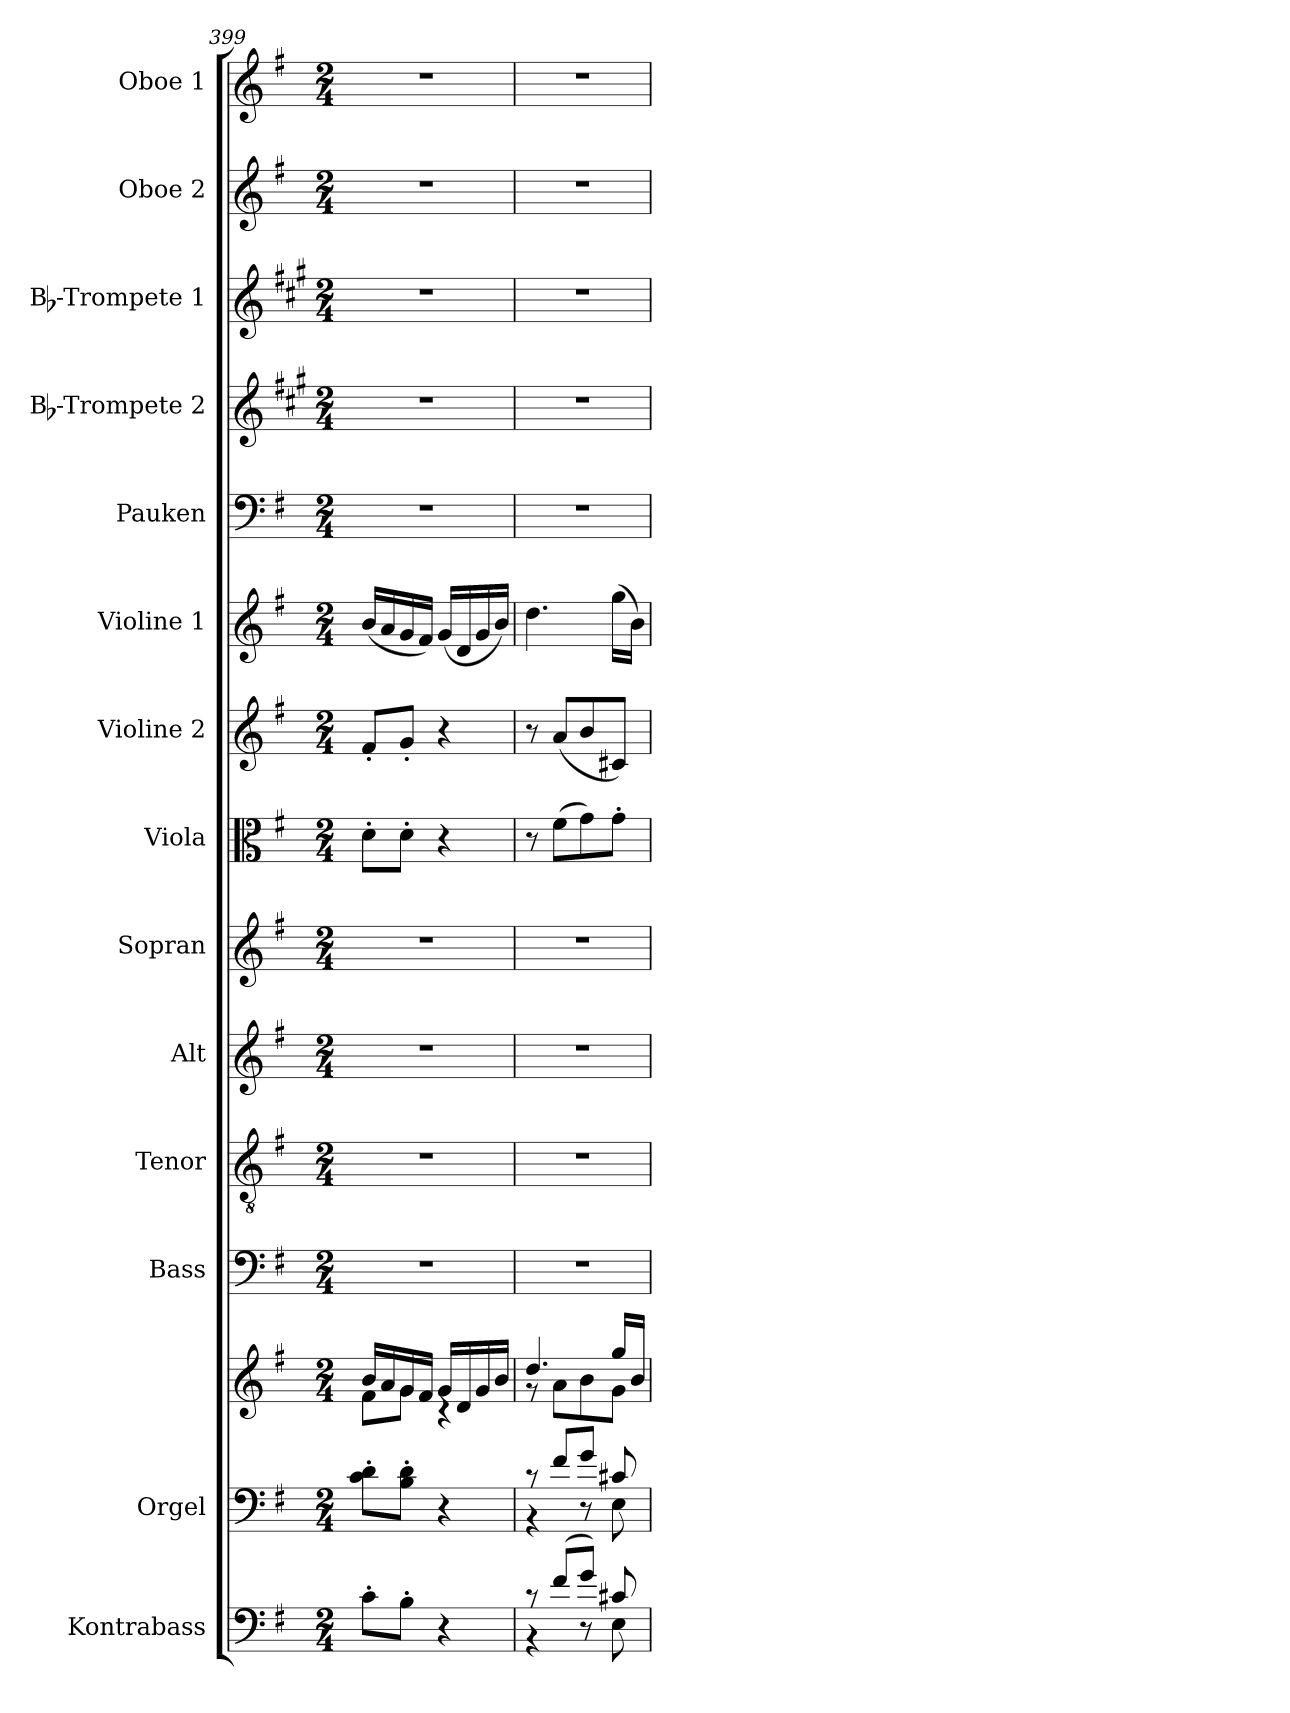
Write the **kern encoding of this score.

**kern	**kern	**kern	**kern	**kern	**kern	**kern	**kern	**kern	**kern	**kern	**kern	**kern	**kern	**kern
*part14	*part13	*part13	*part12	*part11	*part10	*part9	*part8	*part7	*part6	*part5	*part4	*part3	*part2	*part1
*staff15	*staff14	*staff13	*staff12	*staff11	*staff10	*staff9	*staff8	*staff7	*staff6	*staff5	*staff4	*staff3	*staff2	*staff1
*I"Kontrabass	*I"Orgel	*	*I"Bass	*I"Tenor	*I"Alt	*I"Sopran	*I"Viola	*I"Violine 2	*I"Violine 1	*I"Pauken	*I"Bb-Trompete 2	*I"Bb-Trompete 1	*I"Oboe 2	*I"Oboe 1
*I'Kb.	*I'Org.	*	*I'B.	*I'T.	*I'A.	*I'S.	*I'Vla.	*I'Vl. 2	*I'Vl. 1	*I'Pk.	*I'Bb Trp. 2	*I'Bb Trp. 1	*I'Ob. 2	*I'Ob. 1
*clefF4	*clefF4	*clefG2	*clefF4	*clefGv2	*clefG2	*clefG2	*clefC3	*clefG2	*clefG2	*clefF4	*clefG2	*clefG2	*clefG2	*clefG2
*ITrd7c12	*	*	*	*	*	*	*	*	*	*	*ITrd1c2	*ITrd1c2	*	*
*k[f#]	*k[f#]	*k[f#]	*k[f#]	*k[f#]	*k[f#]	*k[f#]	*k[f#]	*k[f#]	*k[f#]	*k[f#]	*k[f#]	*k[f#]	*k[f#]	*k[f#]
*G:	*G:	*G:	*G:	*G:	*G:	*G:	*G:	*G:	*G:	*G:	*G:	*G:	*G:	*G:
*M2/4	*M2/4	*M2/4	*M2/4	*M2/4	*M2/4	*M2/4	*M2/4	*M2/4	*M2/4	*M2/4	*M2/4	*M2/4	*M2/4	*M2/4
=399	=399	=399	=399	=399	=399	=399	=399	=399	=399	=399	=399	=399	=399	=399
*	*	*^	*	*	*	*	*	*	*	*	*	*	*	*
8C'>\L	8c\'> 8d\'>L	16b/LL	8f#\L	2r	2r	2r	2r	8d'>\L	8f#'</L	(<16b/LL	2r	2r	2r	2r	2r
.	.	16a/	.	.	.	.	.	.	.	16a/	.	.	.	.	.
8BB'>\J	8B\'> 8d\'>J	16g/	8g\J	.	.	.	.	8d'>\J	8g'</J	16g/	.	.	.	.	.
.	.	16f#/JJ	.	.	.	.	.	.	.	16f#/JJ)	.	.	.	.	.
4r	4r	16g/LL	4rB	.	.	.	.	4r	4r	(<16g/LL	.	.	.	.	.
.	.	16d/	.	.	.	.	.	.	.	16d/	.	.	.	.	.
.	.	16g/	.	.	.	.	.	.	.	16g/	.	.	.	.	.
.	.	16b/JJ	.	.	.	.	.	.	.	16b/JJ)	.	.	.	.	.
=400	=400	=400	=400	=400	=400	=400	=400	=400	=400	=400	=400	=400	=400	=400	=400
*^	*^	*	*	*	*	*	*	*	*	*	*	*	*	*	*
8rc	4rBB	8rc	4rBB	4.dd/	8rf	2r	2r	2r	2r	8r	8r	4.dd\	2r	2r	2r	2r	2r
(>8F#/L	.	8f#/L	.	.	8a\L	.	.	.	.	(>8f#\L	(<8a/L	.	.	.	.	.	.
8G/J)	8rC	8g/J	8rC	.	8b\	.	.	.	.	8g\)	8b/	.	.	.	.	.	.
8C#X/	8EE\	8c#X/	8E\	16gg/LL	8g\J	.	.	.	.	8g'>\J	8c#X/J)	(>16gg\LL	.	.	.	.	.
.	.	.	.	16b/JJ	.	.	.	.	.	.	.	16b\JJ)	.	.	.	.	.
*v	*v	*	*	*	*	*	*	*	*	*	*	*	*	*	*	*	*
*	*v	*v	*	*	*	*	*	*	*	*	*	*	*	*	*	*
*	*	*v	*v	*	*	*	*	*	*	*	*	*	*	*	*
=	=	=	=	=	=	=	=	=	=	=	=	=	=	=
*-	*-	*-	*-	*-	*-	*-	*-	*-	*-	*-	*-	*-	*-	*-
